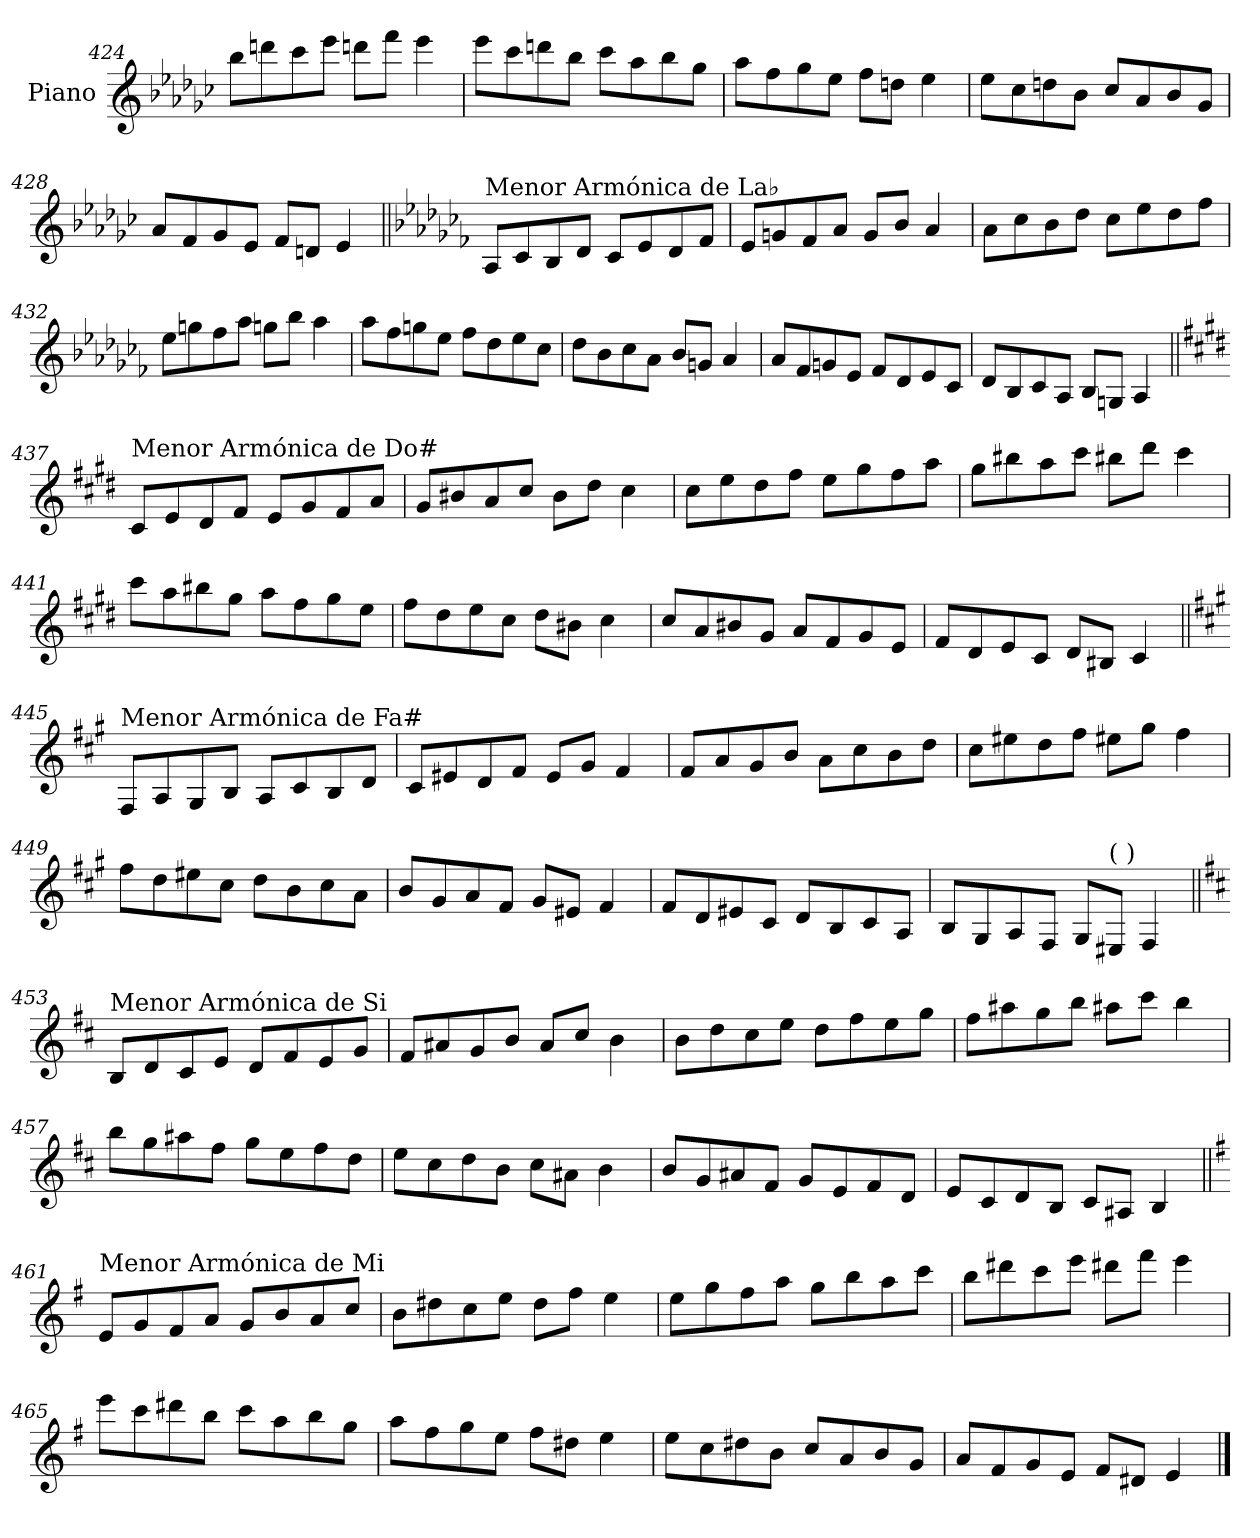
**kern
*part1
*staff1
*I"Piano
*I'Pno.
*clefG2
*k[b-e-a-d-g-c-]
=424
8bb-\L
8dddn\
8ccc-\
8eee-\J
8dddn\L
8fff\J
4eee-\
!!LO:LB:g=z
=425
8eee-\L
8ccc-\
8dddn\
8bb-\J
8ccc-\L
8aa-\
8bb-\
8gg-\J
=426
8aa-\L
8ff\
8gg-\
8ee-\J
8ff\L
8ddn\J
4ee-\
=427
8ee-\L
8cc-\
8ddn\
8b-\J
8cc-/L
8a-/
8b-/
8g-/J
=428
8a-/L
8f/
8g-/
8e-/J
8f/L
8dn/J
4e-/
!!LO:LB:g=z
=429||
*k[b-e-a-d-g-c-f-]
!LO:TX:a:t=Menor Armónica de La♭
8A-/L
8c-/
8B-/
8d-/J
8c-/L
8e-/
8d-/
8f-/J
=430
8e-/L
8gn/
8f-/
8a-/J
8g/L
8b-/J
4a-/
=431
8a-\L
8cc-\
8b-\
8dd-\J
8cc-\L
8ee-\
8dd-\
8ff-\J
=432
8ee-\L
8ggn\
8ff-\
8aa-\J
8ggn\L
8bb-\J
4aa-\
!!LO:LB:g=z
=433
8aa-\L
8ff-\
8ggn\
8ee-\J
8ff-\L
8dd-\
8ee-\
8cc-\J
=434
8dd-\L
8b-\
8cc-\
8a-\J
8b-/L
8gn/J
4a-/
=435
8a-/L
8f-/
8gn/
8e-/J
8f-/L
8d-/
8e-/
8c-/J
=436
8d-/L
8B-/
8c-/
8A-/J
8B-/L
8Gn/J
4A-/
!!LO:PB:g=z
=437||
*k[f#c#g#d#]
!LO:TX:a:t=Menor Armónica de Do#
8c#/L
8e/
8d#/
8f#/J
8e/L
8g#/
8f#/
8a/J
=438
8g#/L
8b#X/
8a/
8cc#/J
8b#\L
8dd#\J
4cc#\
=439
8cc#\L
8ee\
8dd#\
8ff#\J
8ee\L
8gg#\
8ff#\
8aa\J
=440
8gg#\L
8bb#X\
8aa\
8ccc#\J
8bb#X\L
8ddd#\J
4ccc#\
!!LO:LB:g=z
=441
8ccc#\L
8aa\
8bb#X\
8gg#\J
8aa\L
8ff#\
8gg#\
8ee\J
=442
8ff#\L
8dd#\
8ee\
8cc#\J
8dd#\L
8b#X\J
4cc#\
=443
8cc#/L
8a/
8b#X/
8g#/J
8a/L
8f#/
8g#/
8e/J
=444
8f#/L
8d#/
8e/
8c#/J
8d#/L
8B#X/J
4c#/
!!LO:LB:g=z
=445||
*k[f#c#g#]
!LO:TX:a:t=Menor Armónica de Fa#
8F#/L
8A/
8G#/
8B/J
8A/L
8c#/
8B/
8d/J
=446
8c#/L
8e#X/
8d/
8f#/J
8e#/L
8g#/J
4f#/
=447
8f#/L
8a/
8g#/
8b/J
8a\L
8cc#\
8b\
8dd\J
=448
8cc#\L
8ee#X\
8dd\
8ff#\J
8ee#X\L
8gg#\J
4ff#\
!!LO:LB:g=z
=449
8ff#\L
8dd\
8ee#X\
8cc#\J
8dd\L
8b\
8cc#\
8a\J
=450
8b/L
8g#/
8a/
8f#/J
8g#/L
8e#X/J
4f#/
=451
8f#/L
8d/
8e#X/
8c#/J
8d/L
8B/
8c#/
8A/J
=452
8B/L
8G#/
8A/
8F#/J
8G#/L
!LO:TX:a:t=(      )
8E#X/J
4F#/
!!LO:LB:g=z
=453||
*k[f#c#]
!LO:TX:a:t=Menor Armónica de Si
8B/L
8d/
8c#/
8e/J
8d/L
8f#/
8e/
8g/J
=454
8f#/L
8a#X/
8g/
8b/J
8a#/L
8cc#/J
4b\
=455
8b\L
8dd\
8cc#\
8ee\J
8dd\L
8ff#\
8ee\
8gg\J
=456
8ff#\L
8aa#X\
8gg\
8bb\J
8aa#X\L
8ccc#\J
4bb\
!!LO:LB:g=z
=457
8bb\L
8gg\
8aa#X\
8ff#\J
8gg\L
8ee\
8ff#\
8dd\J
=458
8ee\L
8cc#\
8dd\
8b\J
8cc#\L
8a#X\J
4b\
=459
8b/L
8g/
8a#X/
8f#/J
8g/L
8e/
8f#/
8d/J
=460
8e/L
8c#/
8d/
8B/J
8c#/L
8A#X/J
4B/
!!LO:LB:g=z
=461||
*k[f#]
!LO:TX:a:t=Menor Armónica de Mi
8e/L
8g/
8f#/
8a/J
8g/L
8b/
8a/
8cc/J
=462
8b\L
8dd#X\
8cc\
8ee\J
8dd#\L
8ff#\J
4ee\
=463
8ee\L
8gg\
8ff#\
8aa\J
8gg\L
8bb\
8aa\
8ccc\J
=464
8bb\L
8ddd#X\
8ccc\
8eee\J
8ddd#X\L
8fff#\J
4eee\
!!LO:LB:g=z
=465
8eee\L
8ccc\
8ddd#X\
8bb\J
8ccc\L
8aa\
8bb\
8gg\J
=466
8aa\L
8ff#\
8gg\
8ee\J
8ff#\L
8dd#X\J
4ee\
=467
8ee\L
8cc\
8dd#X\
8b\J
8cc/L
8a/
8b/
8g/J
=468
8a/L
8f#/
8g/
8e/J
8f#/L
8d#X/J
4e/
==
*-
